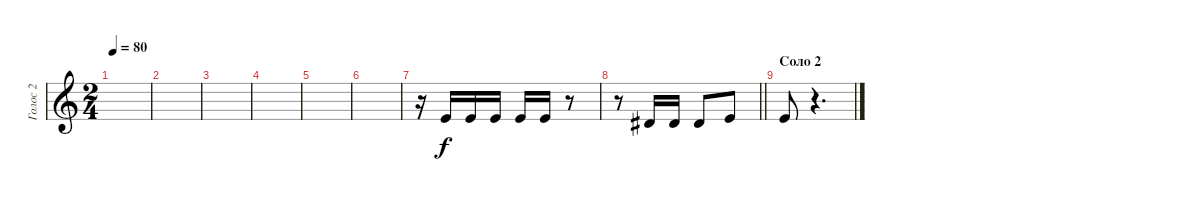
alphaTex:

\track ("Голос 2" "Голос 2") {instrument tenorsax}
\staff {score}
\tuning (E4 B3 G3 D3 A2 E2) {hide}
\ts (2 4)
\tempo 80
\clef g2
\ks c
|
|
|
|
|
|
r.16 0.1.16 0.1.16 0.1.16 0.1.16 0.1.16 r.8 |
\barLineRight lightlight
r.8 4.2.16 4.2.16 4.2.8 0.1.8 |
\section ("" "Соло 2")
0.1.8 r.4{d}
